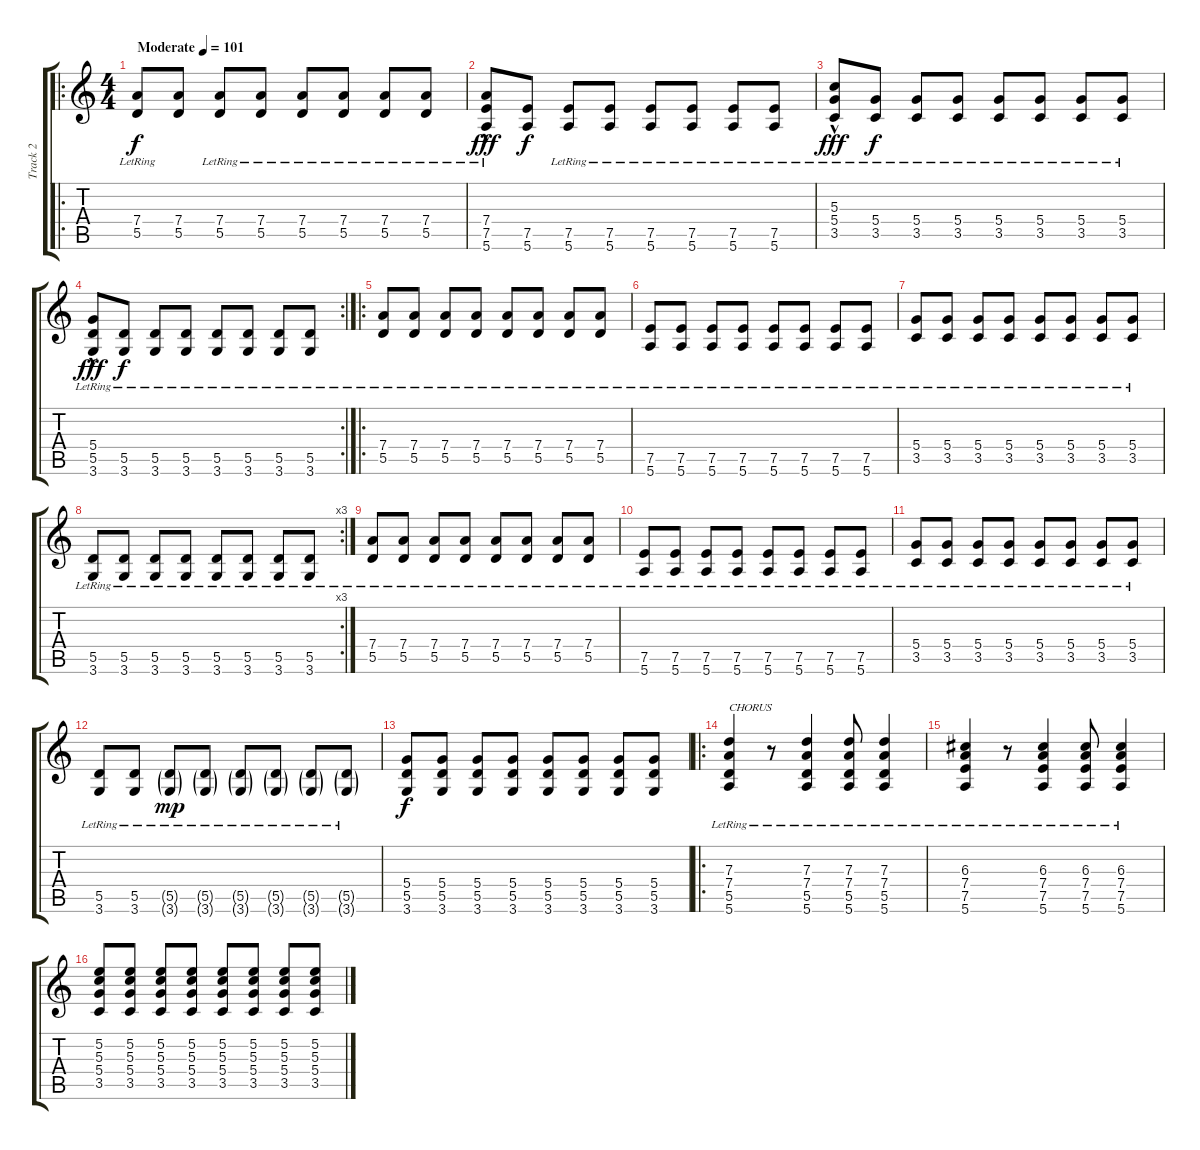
\track ("Track 2" "Track 2") {instrument electricguitarclean}
\staff {score tabs}
\tuning (E4 B3 G3 D3 A2 E2) {hide}
\ro
\ts (4 4)
\tempo (101 "Moderate")
\clef g2
\ks c
(7.4{lr} 5.5{lr}).8{dy f instrument electricguitarclean} (7.4 5.5).8 (7.4{lr} 5.5{lr}).8 (7.4{lr} 5.5{lr}).8 (7.4{lr} 5.5{lr}).8 (7.4{lr} 5.5{lr}).8 (7.4{lr} 5.5{lr}).8 (7.4{lr} 5.5{lr}).8 |
(7.4 7.5{hac lr} 5.6{lr}).8{dy fff} (7.5 5.6).8{dy f} (7.5{lr} 5.6{lr}).8 (7.5{lr} 5.6{lr}).8 (7.5{lr} 5.6{lr}).8 (7.5{lr} 5.6{lr}).8 (7.5{lr} 5.6{lr}).8 (7.5{lr} 5.6{lr}).8 |
(5.3 5.4{hac lr} 3.5{lr}).8{dy fff} (5.4{lr} 3.5).8{dy f} (5.4{lr} 3.5{lr}).8 (5.4{lr} 3.5{lr}).8 (5.4{lr} 3.5{lr}).8 (5.4{lr} 3.5{lr}).8 (5.4{lr} 3.5{lr}).8 (5.4{lr} 3.5{lr}).8 |
\rc 2
(5.4 5.5{hac lr} 3.6{lr}).8{dy fff} (5.5{lr} 3.6{lr}).8{dy f} (5.5{lr} 3.6{lr}).8 (5.5{lr} 3.6{lr}).8 (5.5{lr} 3.6{lr}).8 (5.5{lr} 3.6{lr}).8 (5.5{lr} 3.6{lr}).8 (5.5{lr} 3.6{lr}).8 |
\ro
(7.4{lr} 5.5{lr}).8 (7.4{lr} 5.5{lr}).8 (7.4{lr} 5.5{lr}).8 (7.4{lr} 5.5{lr}).8 (7.4{lr} 5.5{lr}).8 (7.4{lr} 5.5{lr}).8 (7.4{lr} 5.5{lr}).8 (7.4{lr} 5.5{lr}).8 |
(7.5{lr} 5.6{lr}).8 (7.5{lr} 5.6{lr}).8 (7.5{lr} 5.6{lr}).8 (7.5{lr} 5.6{lr}).8 (7.5{lr} 5.6{lr}).8 (7.5{lr} 5.6{lr}).8 (7.5{lr} 5.6{lr}).8 (7.5{lr} 5.6{lr}).8 |
(5.4{lr} 3.5{lr}).8 (5.4{lr} 3.5{lr}).8 (5.4{lr} 3.5{lr}).8 (5.4{lr} 3.5{lr}).8 (5.4{lr} 3.5{lr}).8 (5.4{lr} 3.5{lr}).8 (5.4{lr} 3.5{lr}).8 (5.4{lr} 3.5{lr}).8 |
\rc 3
(5.5{lr} 3.6{lr}).8 (5.5{lr} 3.6{lr}).8 (5.5{lr} 3.6{lr}).8 (5.5{lr} 3.6{lr}).8 (5.5{lr} 3.6{lr}).8 (5.5{lr} 3.6{lr}).8 (5.5{lr} 3.6{lr}).8 (5.5{lr} 3.6{lr}).8 |
(7.4{lr} 5.5{lr}).8 (7.4{lr} 5.5{lr}).8 (7.4{lr} 5.5{lr}).8 (7.4{lr} 5.5{lr}).8 (7.4{lr} 5.5{lr}).8 (7.4{lr} 5.5{lr}).8 (7.4{lr} 5.5{lr}).8 (7.4{lr} 5.5{lr}).8 |
(7.5{lr} 5.6{lr}).8 (7.5{lr} 5.6{lr}).8 (7.5{lr} 5.6{lr}).8 (7.5{lr} 5.6{lr}).8 (7.5{lr} 5.6{lr}).8 (7.5{lr} 5.6{lr}).8 (7.5{lr} 5.6{lr}).8 (7.5{lr} 5.6{lr}).8 |
(5.4{lr} 3.5{lr}).8 (5.4{lr} 3.5{lr}).8 (5.4{lr} 3.5{lr}).8 (5.4{lr} 3.5{lr}).8 (5.4{lr} 3.5{lr}).8 (5.4{lr} 3.5{lr}).8 (5.4{lr} 3.5{lr}).8 (5.4{lr} 3.5{lr}).8 |
(5.5{lr} 3.6{lr}).8 (5.5{lr} 3.6{lr}).8 (5.5{g lr} 3.6{g lr}).8{dy mp} (5.5{g lr} 3.6{g lr}).8 (5.5{g lr} 3.6{g lr}).8 (5.5{g lr} 3.6{g lr}).8 (5.5{g lr} 3.6{g lr}).8 (5.5{g lr} 3.6{g lr}).8 |
(5.4 5.5 3.6).8{dy f instrument overdrivenguitar} (5.4 5.5 3.6).8 (5.4 5.5 3.6).8 (5.4 5.5 3.6).8 (5.4 5.5 3.6).8 (5.4 5.5 3.6).8 (5.4 5.5 3.6).8 (5.4 5.5 3.6).8 |
\ro
(7.3 7.4 5.5{lr} 5.6{lr}).4{txt "CHORUS"} r.8 (7.3 7.4 5.5{lr} 5.6{lr}).4 (7.3 7.4 5.5{lr} 5.6{lr}).8 (7.3 7.4 5.5{lr} 5.6{lr}).4 |
(6.3 7.4 7.5{lr} 5.6{lr}).4 r.8 (6.3 7.4 7.5{lr} 5.6{lr}).4 (6.3 7.4 7.5{lr} 5.6{lr}).8 (6.3 7.4 7.5{lr} 5.6{lr}).4 |
(5.2 5.3 5.4 3.5).8 (5.2 5.3 5.4 3.5).8 (5.2 5.3 5.4 3.5).8 (5.2 5.3 5.4 3.5).8 (5.2 5.3 5.4 3.5).8 (5.2 5.3 5.4 3.5).8 (5.2 5.3 5.4 3.5).8 (5.2 5.3 5.4 3.5).8
